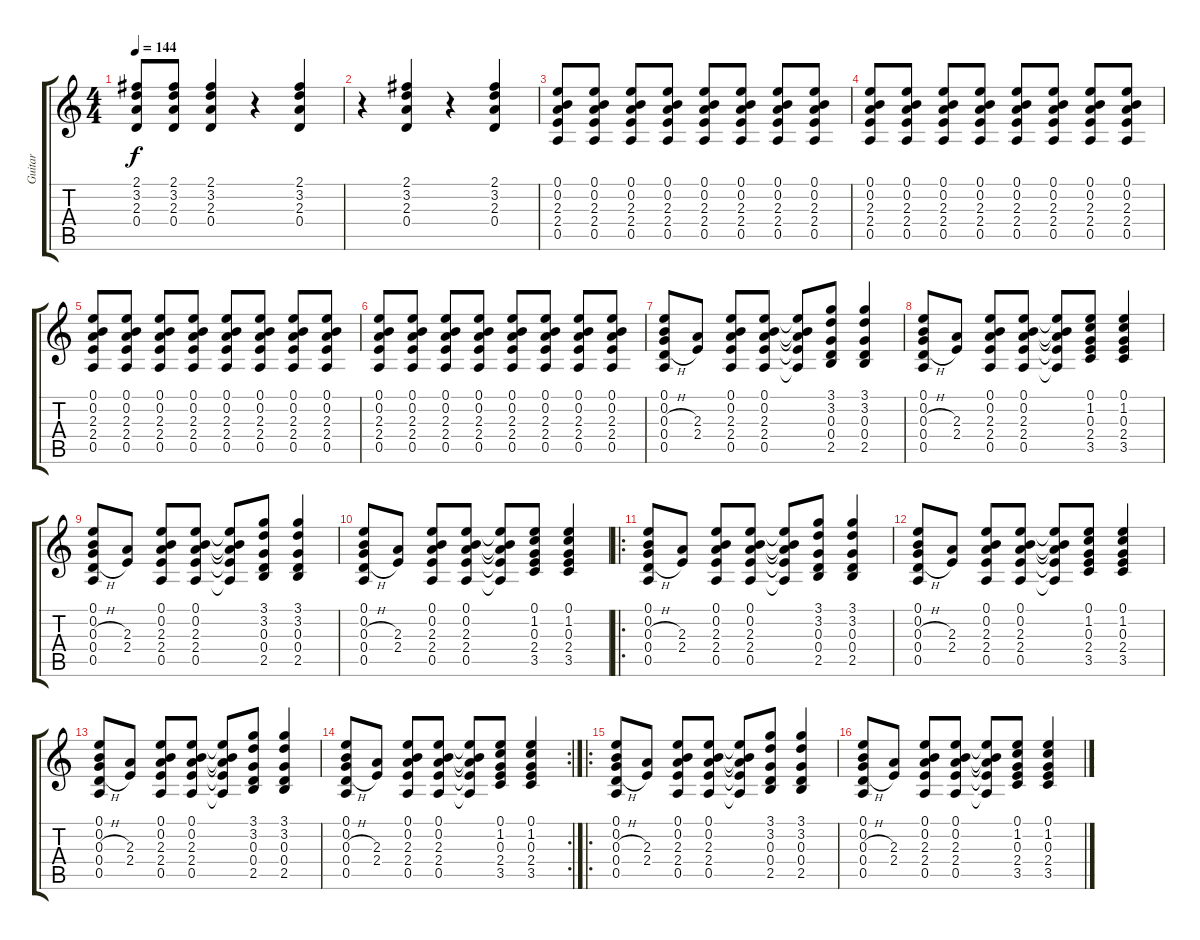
\track ("Guitar" "Guitar") {instrument acousticguitarsteel}
\staff {score tabs}
\tuning (E4 B3 G3 D3 A2 E2) {hide}
\ts (4 4)
\tempo 144
\clef g2
\ks c
(2.1 3.2 2.3 0.4).8{dy f} (2.1 3.2 2.3 0.4).8 (2.1 3.2 2.3 0.4).4 r.4 (2.1 3.2 2.3 0.4).4 |
r.4 (2.1 3.2 2.3 0.4).4 r.4 (2.1 3.2 2.3 0.4).4 |
(0.1 0.2 2.3 2.4 0.5).8 (0.1 0.2 2.3 2.4 0.5).8 (0.1 0.2 2.3 2.4 0.5).8 (0.1 0.2 2.3 2.4 0.5).8 (0.1 0.2 2.3 2.4 0.5).8 (0.1 0.2 2.3 2.4 0.5).8 (0.1 0.2 2.3 2.4 0.5).8 (0.1 0.2 2.3 2.4 0.5).8 |
(0.1 0.2 2.3 2.4 0.5).8 (0.1 0.2 2.3 2.4 0.5).8 (0.1 0.2 2.3 2.4 0.5).8 (0.1 0.2 2.3 2.4 0.5).8 (0.1 0.2 2.3 2.4 0.5).8 (0.1 0.2 2.3 2.4 0.5).8 (0.1 0.2 2.3 2.4 0.5).8 (0.1 0.2 2.3 2.4 0.5).8 |
(0.1 0.2 2.3 2.4 0.5).8 (0.1 0.2 2.3 2.4 0.5).8 (0.1 0.2 2.3 2.4 0.5).8 (0.1 0.2 2.3 2.4 0.5).8 (0.1 0.2 2.3 2.4 0.5).8 (0.1 0.2 2.3 2.4 0.5).8 (0.1 0.2 2.3 2.4 0.5).8 (0.1 0.2 2.3 2.4 0.5).8 |
(0.1 0.2 2.3 2.4 0.5).8 (0.1 0.2 2.3 2.4 0.5).8 (0.1 0.2 2.3 2.4 0.5).8 (0.1 0.2 2.3 2.4 0.5).8 (0.1 0.2 2.3 2.4 0.5).8 (0.1 0.2 2.3 2.4 0.5).8 (0.1 0.2 2.3 2.4 0.5).8 (0.1 0.2 2.3 2.4 0.5).8 |
(0.1 0.2 0.3{h} 0.4{h} 0.5).8 (2.3 2.4).8 (0.1 0.2 2.3 2.4 0.5).8 (0.1 0.2 2.3 2.4 0.5).8 (0.1{t} 0.2{t} 2.3{t} 2.4{t} 0.5{t}).8 (3.1 3.2 0.3 0.4 2.5).8 (3.1 3.2 0.3 0.4 2.5).4 |
(0.1 0.2 0.3{h} 0.4{h} 0.5).8 (2.3 2.4).8 (0.1 0.2 2.3 2.4 0.5).8 (0.1 0.2 2.3 2.4 0.5).8 (0.1{t} 0.2{t} 2.3{t} 2.4{t} 0.5{t}).8 (0.1 1.2 0.3 2.4 3.5).8 (0.1 1.2 0.3 2.4 3.5).4 |
(0.1 0.2 0.3{h} 0.4{h} 0.5).8 (2.3 2.4).8 (0.1 0.2 2.3 2.4 0.5).8 (0.1 0.2 2.3 2.4 0.5).8 (0.1{t} 0.2{t} 2.3{t} 2.4{t} 0.5{t}).8 (3.1 3.2 0.3 0.4 2.5).8 (3.1 3.2 0.3 0.4 2.5).4 |
(0.1 0.2 0.3{h} 0.4{h} 0.5).8 (2.3 2.4).8 (0.1 0.2 2.3 2.4 0.5).8 (0.1 0.2 2.3 2.4 0.5).8 (0.1{t} 0.2{t} 2.3{t} 2.4{t} 0.5{t}).8 (0.1 1.2 0.3 2.4 3.5).8 (0.1 1.2 0.3 2.4 3.5).4 |
\ro
(0.1 0.2 0.3{h} 0.4{h} 0.5).8 (2.3 2.4).8 (0.1 0.2 2.3 2.4 0.5).8 (0.1 0.2 2.3 2.4 0.5).8 (0.1{t} 0.2{t} 2.3{t} 2.4{t} 0.5{t}).8 (3.1 3.2 0.3 0.4 2.5).8 (3.1 3.2 0.3 0.4 2.5).4 |
(0.1 0.2 0.3{h} 0.4{h} 0.5).8 (2.3 2.4).8 (0.1 0.2 2.3 2.4 0.5).8 (0.1 0.2 2.3 2.4 0.5).8 (0.1{t} 0.2{t} 2.3{t} 2.4{t} 0.5{t}).8 (0.1 1.2 0.3 2.4 3.5).8 (0.1 1.2 0.3 2.4 3.5).4 |
(0.1 0.2 0.3{h} 0.4{h} 0.5).8 (2.3 2.4).8 (0.1 0.2 2.3 2.4 0.5).8 (0.1 0.2 2.3 2.4 0.5).8 (0.1{t} 0.2{t} 2.3{t} 2.4{t} 0.5{t}).8 (3.1 3.2 0.3 0.4 2.5).8 (3.1 3.2 0.3 0.4 2.5).4 |
\rc 2
(0.1 0.2 0.3{h} 0.4{h} 0.5).8 (2.3 2.4).8 (0.1 0.2 2.3 2.4 0.5).8 (0.1 0.2 2.3 2.4 0.5).8 (0.1{t} 0.2{t} 2.3{t} 2.4{t} 0.5{t}).8 (0.1 1.2 0.3 2.4 3.5).8 (0.1 1.2 0.3 2.4 3.5).4 |
\ro
(0.1 0.2 0.3{h} 0.4{h} 0.5).8 (2.3 2.4).8 (0.1 0.2 2.3 2.4 0.5).8 (0.1 0.2 2.3 2.4 0.5).8 (0.1{t} 0.2{t} 2.3{t} 2.4{t} 0.5{t}).8 (3.1 3.2 0.3 0.4 2.5).8 (3.1 3.2 0.3 0.4 2.5).4 |
(0.1 0.2 0.3{h} 0.4{h} 0.5).8 (2.3 2.4).8 (0.1 0.2 2.3 2.4 0.5).8 (0.1 0.2 2.3 2.4 0.5).8 (0.1{t} 0.2{t} 2.3{t} 2.4{t} 0.5{t}).8 (0.1 1.2 0.3 2.4 3.5).8 (0.1 1.2 0.3 2.4 3.5).4
